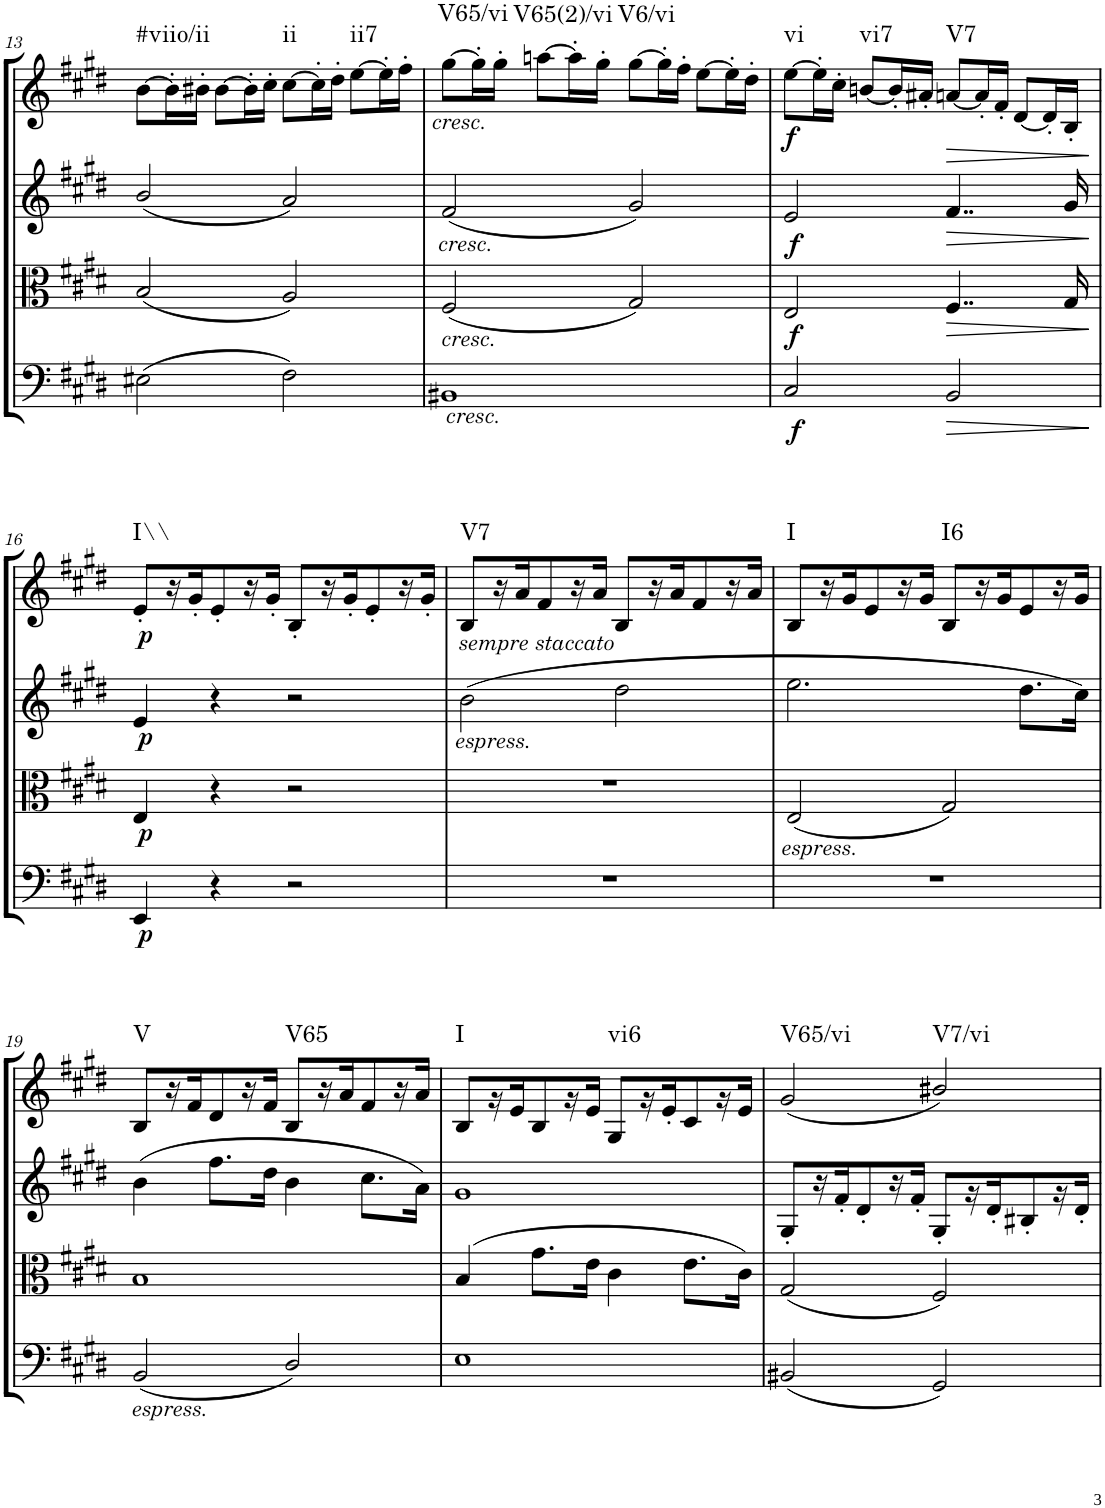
**kern	**dynam	**kern	**dynam	**kern	**dynam	**kern	**dynam	**harte
*part4	*part4	*part3	*part3	*part2	*part2	*part1	*part1	*part1
*staff4	*staff4	*staff3	*staff3	*staff2	*staff2	*staff1	*staff1	*
*I"Cello	*	*I"Viola	*	*I"2nd Violin	*	*I"1st Violin	*	*
*	*	*I'Vla	*	*I'Vln	*	*I'Vln	*	*
!!LO:PB:g=z
*clefF4	*	*clefC3	*	*clefG2	*	*clefG2	*	*
*k[f#c#g#d#]	*	*k[f#c#g#d#]	*	*k[f#c#g#d#]	*	*k[f#c#g#d#]	*	*
*M4/4	*	*M4/4	*	*M4/4	*	*M4/4	*	*
*met(c)	*	*met(c)	*	*met(c)	*	*met(c)	*	*
=13	=13	=13	=13	=13	=13	=13	=13	=13
!	!	!	!	!	!	!	!	!LO:H:kt=#viio/ii
(2E#X\	.	(2B/	.	(2b/	.	[8b\L	.	N
.	.	.	.	.	.	16b'\L]	.	.
.	.	.	.	.	.	16b#X'\JJ	.	.
.	.	.	.	.	.	[8b#\L	.	.
.	.	.	.	.	.	16b#'\L]	.	.
.	.	.	.	.	.	16cc#'\JJ	.	.
!	!	!	!	!	!	!	!	!LO:H:kt=ii
2F#\)	.	2A/)	.	2a/)	.	[8cc#\L	.	N
.	.	.	.	.	.	16cc#'\L]	.	.
.	.	.	.	.	.	16dd#'\JJ	.	.
!	!	!	!	!	!	!	!	!LO:H:kt=ii7
.	.	.	.	.	.	[8ee\L	.	N
.	.	.	.	.	.	16ee'\L]	.	.
.	.	.	.	.	.	16ff#'\JJ	.	.
=14	=14	=14	=14	=14	=14	=14	=14	=14
!	!	!	!	!	!	!LO:TX:b:i:t=cresc.	!	!
!	!	!	!	!LO:TX:b:i:t=cresc.	!	!	!	!
!	!	!LO:TX:b:i:t=cresc.	!	!	!	!	!	!
!LO:TX:b:i:t=cresc.	!	!	!	!	!	!	!	!LO:H:kt=V65/vi
1BB#X	.	(2F#/	.	(2f#/	.	[8gg#\L	.	N
.	.	.	.	.	.	16gg#'\L]	.	.
.	.	.	.	.	.	16gg#'\JJ	.	.
!	!	!	!	!	!	!	!	!LO:H:kt=V65(2)/vi
.	.	.	.	.	.	[8aan\L	.	N
.	.	.	.	.	.	16aa'\L]	.	.
.	.	.	.	.	.	16gg#'\JJ	.	.
!	!	!	!	!	!	!	!	!LO:H:kt=V6/vi
.	.	2G#/)	.	2g#/)	.	[8gg#\L	.	N
.	.	.	.	.	.	16gg#'\L]	.	.
.	.	.	.	.	.	16ff#'\JJ	.	.
.	.	.	.	.	.	[8ee\L	.	.
.	.	.	.	.	.	16ee'\L]	.	.
.	.	.	.	.	.	16dd#'\JJ	.	.
=15	=15	=15	=15	=15	=15	=15	=15	=15
!	!LO:DY:b	!	!LO:DY:b	!	!LO:DY:b	!	!LO:DY:b	!LO:H:kt=vi
2C#/	f	2E/	f	2e/	f	[8ee\L	f	N
.	.	.	.	.	.	16ee'\L]	.	.
.	.	.	.	.	.	16cc#'\JJ	.	.
!	!	!	!	!	!	!	!	!LO:H:kt=vi7
.	.	.	.	.	.	[8bn/L	.	N
.	.	.	.	.	.	16b'/L]	.	.
.	.	.	.	.	.	16a#X'/JJ	.	.
!	!LO:HP:b	!	!LO:HP:b	!	!LO:HP:b	!	!LO:HP:b	!LO:H:kt=V7
2BB/	>	4..F#/	>	4..f#/	>	[8an/L	>	N
.	.	.	.	.	.	16a'/L]	.	.
.	.	.	.	.	.	16f#'/JJ	.	.
.	.	.	.	.	.	[8d#/L	.	.
.	.	.	.	.	.	16d#'/L]	.	.
.	.	16G#/	.	16g#/	.	16B'/JJ	.	.
.	]	.	]	.	]	.	]	.
!!LO:LB:g=z
=16	=16	=16	=16	=16	=16	=16	=16	=16
!	!LO:DY:b	!	!LO:DY:b	!	!LO:DY:b	!	!LO:DY:b	!LO:H:kt=I\\
4EE/	p	4E/	p	4e/	p	8e'/L	p	N
.	.	.	.	.	.	16r	.	.
.	.	.	.	.	.	16g#'/J	.	.
4r	.	4r	.	4r	.	8e'/	.	.
.	.	.	.	.	.	16r	.	.
.	.	.	.	.	.	16g#'/JJ	.	.
2r	.	2r	.	2r	.	8B'/L	.	.
.	.	.	.	.	.	16r	.	.
.	.	.	.	.	.	16g#'/J	.	.
.	.	.	.	.	.	8e'/	.	.
.	.	.	.	.	.	16r	.	.
.	.	.	.	.	.	16g#'/JJ	.	.
=17	=17	=17	=17	=17	=17	=17	=17	=17
!	!	!	!	!	!	!LO:TX:b:i:t=sempre staccato	!	!
!	!	!	!	!LO:TX:b:i:t=espress.	!	!	!	!LO:H:kt=V7
1r	.	1r	.	(2b\	.	8B/L	.	N
.	.	.	.	.	.	16r	.	.
.	.	.	.	.	.	16a/J	.	.
.	.	.	.	.	.	8f#/	.	.
.	.	.	.	.	.	16r	.	.
.	.	.	.	.	.	16a/JJ	.	.
.	.	.	.	2dd#\	.	8B/L	.	.
.	.	.	.	.	.	16r	.	.
.	.	.	.	.	.	16a/J	.	.
.	.	.	.	.	.	8f#/	.	.
.	.	.	.	.	.	16r	.	.
.	.	.	.	.	.	16a/JJ	.	.
=18	=18	=18	=18	=18	=18	=18	=18	=18
!	!	!LO:TX:b:i:t=espress.	!	!	!	!	!	!LO:H:kt=I
1r	.	(2E/	.	2.ee\	.	8B/L	.	N
.	.	.	.	.	.	16r	.	.
.	.	.	.	.	.	16g#/J	.	.
.	.	.	.	.	.	8e/	.	.
.	.	.	.	.	.	16r	.	.
.	.	.	.	.	.	16g#/JJ	.	.
!	!	!	!	!	!	!	!	!LO:H:kt=I6
.	.	2G#/)	.	.	.	8B/L	.	N
.	.	.	.	.	.	16r	.	.
.	.	.	.	.	.	16g#/J	.	.
.	.	.	.	8.dd#\L	.	8e/	.	.
.	.	.	.	.	.	16r	.	.
.	.	.	.	16cc#\Jk)	.	16g#/JJ	.	.
!!LO:LB:g=z
=19	=19	=19	=19	=19	=19	=19	=19	=19
!LO:TX:b:i:t=espress.	!	!	!	!	!	!	!	!LO:H:kt=V
(2BB/	.	1B	.	(4b\	.	8B/L	.	N
.	.	.	.	.	.	16r	.	.
.	.	.	.	.	.	16f#/J	.	.
.	.	.	.	8.ff#\L	.	8d#/	.	.
.	.	.	.	.	.	16r	.	.
.	.	.	.	16dd#\Jk	.	16f#/JJ	.	.
!	!	!	!	!	!	!	!	!LO:H:kt=V65
2D#/)	.	.	.	4b\	.	8B/L	.	N
.	.	.	.	.	.	16r	.	.
.	.	.	.	.	.	16a/J	.	.
.	.	.	.	8.cc#\L	.	8f#/	.	.
.	.	.	.	.	.	16r	.	.
.	.	.	.	16a\Jk)	.	16a/JJ	.	.
=20	=20	=20	=20	=20	=20	=20	=20	=20
!	!	!	!	!	!	!	!	!LO:H:kt=I
1E	.	(4B/	.	1g#	.	8B/L	.	N
.	.	.	.	.	.	16r	.	.
.	.	.	.	.	.	16e/J	.	.
.	.	8.g#\L	.	.	.	8B/	.	.
.	.	.	.	.	.	16r	.	.
.	.	16e\Jk	.	.	.	16e/JJ	.	.
!	!	!	!	!	!	!	!	!LO:H:kt=vi6
.	.	4c#\	.	.	.	8G#/L	.	N
.	.	.	.	.	.	16r	.	.
.	.	.	.	.	.	16e'/J	.	.
.	.	8.e\L	.	.	.	8c#/	.	.
.	.	.	.	.	.	16r	.	.
.	.	16c#\Jk)	.	.	.	16e/JJ	.	.
=21	=21	=21	=21	=21	=21	=21	=21	=21
!	!	!	!	!	!	!	!	!LO:H:kt=V65/vi
(2BB#X/	.	(2G#/	.	8G#'/L	.	(2g#/	.	N
.	.	.	.	16r	.	.	.	.
.	.	.	.	16f#'/J	.	.	.	.
.	.	.	.	8d#'/	.	.	.	.
.	.	.	.	16r	.	.	.	.
.	.	.	.	16f#'/JJ	.	.	.	.
!	!	!	!	!	!	!	!	!LO:H:kt=V7/vi
2GG#/)	.	2F#/)	.	8G#'/L	.	2b#X/)	.	N
.	.	.	.	16r	.	.	.	.
.	.	.	.	16d#'/J	.	.	.	.
.	.	.	.	8B#X'/	.	.	.	.
.	.	.	.	16r	.	.	.	.
.	.	.	.	16d#'/JJ	.	.	.	.
=	=	=	=	=	=	=	=	=
*-	*-	*-	*-	*-	*-	*-	*-	*-
